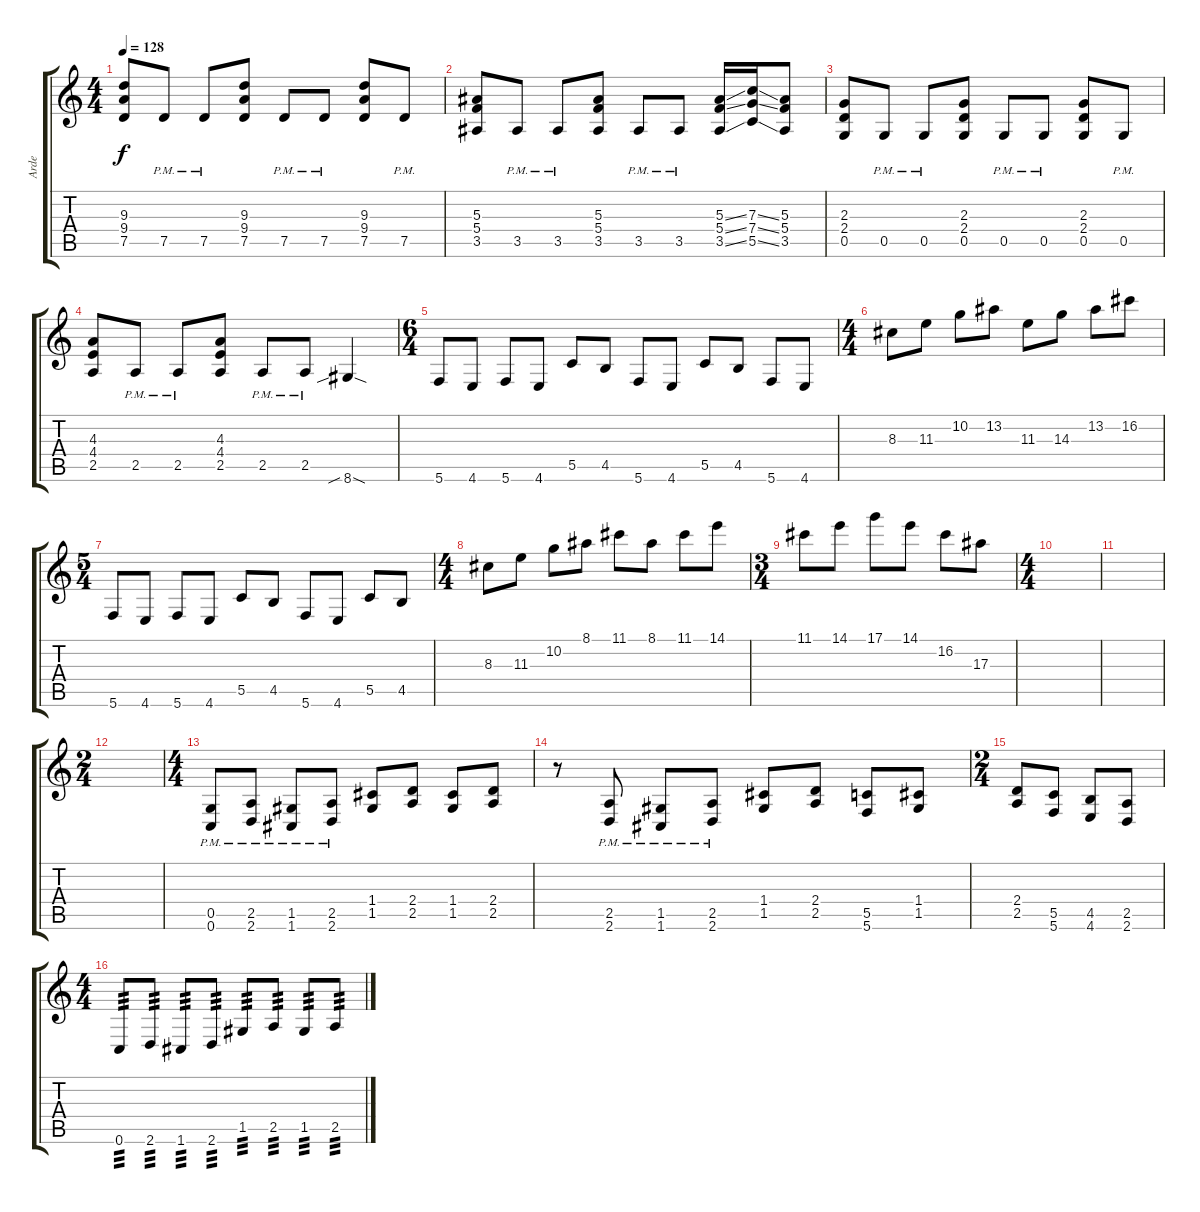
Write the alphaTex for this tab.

\track ("Arde" "Arde") {instrument overdrivenguitar}
\staff {score tabs}
\tuning (D4 A3 F3 C3 G2 C2) {hide}
\ts (4 4)
\tempo 128
\clef g2
\ks c
(9.3 9.4 7.5).8{dy f} 7.5{pm}.8 7.5{pm}.8 (9.3 9.4 7.5).8 7.5{pm}.8 7.5{pm}.8 (9.3 9.4 7.5).8 7.5{pm}.8 |
(5.3 5.4 3.5).8 3.5{pm}.8 3.5{pm}.8 (5.3 5.4 3.5).8 3.5{pm}.8 3.5{pm}.8 (5.3{ss} 5.4{ss} 3.5{ss}).16 (7.3{ss} 7.4{ss} 5.5{ss}).16 (5.3 5.4 3.5).8 |
(2.3 2.4 0.5).8 0.5{pm}.8 0.5{pm}.8 (2.3 2.4 0.5).8 0.5{pm}.8 0.5{pm}.8 (2.3 2.4 0.5).8 0.5{pm}.8 |
(4.3 4.4 2.5).8 2.5{pm}.8 2.5{pm}.8 (4.3 4.4 2.5).8 2.5{pm}.8 2.5{pm}.8 8.6{sib sod}.4 |
\ts (6 4)
5.6.8 4.6.8 5.6.8 4.6.8 5.5.8 4.5.8 5.6.8 4.6.8 5.5.8 4.5.8 5.6.8 4.6.8 |
\ts (4 4)
8.3.8 11.3.8 10.2.8 13.2.8 11.3.8 14.3.8 13.2.8 16.2.8 |
\ts (5 4)
5.6.8 4.6.8 5.6.8 4.6.8 5.5.8 4.5.8 5.6.8 4.6.8 5.5.8 4.5.8 |
\ts (4 4)
8.3.8 11.3.8 10.2.8 8.1.8 11.1.8 8.1.8 11.1.8 14.1.8 |
\ts (3 4)
11.1.8 14.1.8 17.1.8 14.1.8 16.2.8 17.3.8 |
\ts (4 4)
|
|
\ts (2 4)
|
\ts (4 4)
(0.5{pm} 0.6{pm}).8 (2.5{pm} 2.6{pm}).8 (1.5{pm} 1.6{pm}).8 (2.5{pm} 2.6{pm}).8 (1.4 1.5).8 (2.4 2.5).8 (1.4 1.5).8 (2.4 2.5).8 |
r.8 (2.5{pm} 2.6{pm}).8 (1.5{pm} 1.6{pm}).8 (2.5{pm} 2.6{pm}).8 (1.4 1.5).8 (2.4 2.5).8 (5.5 5.6).8 (1.4 1.5).8 |
\ts (2 4)
(2.4 2.5).8 (5.5 5.6).8 (4.5 4.6).8 (2.5 2.6).8 |
\ts (4 4)
0.6.8{tp 3} 2.6.8{tp 3} 1.6.8{tp 3} 2.6.8{tp 3} 1.5.8{tp 3} 2.5.8{tp 3} 1.5.8{tp 3} 2.5.8{tp 3}
